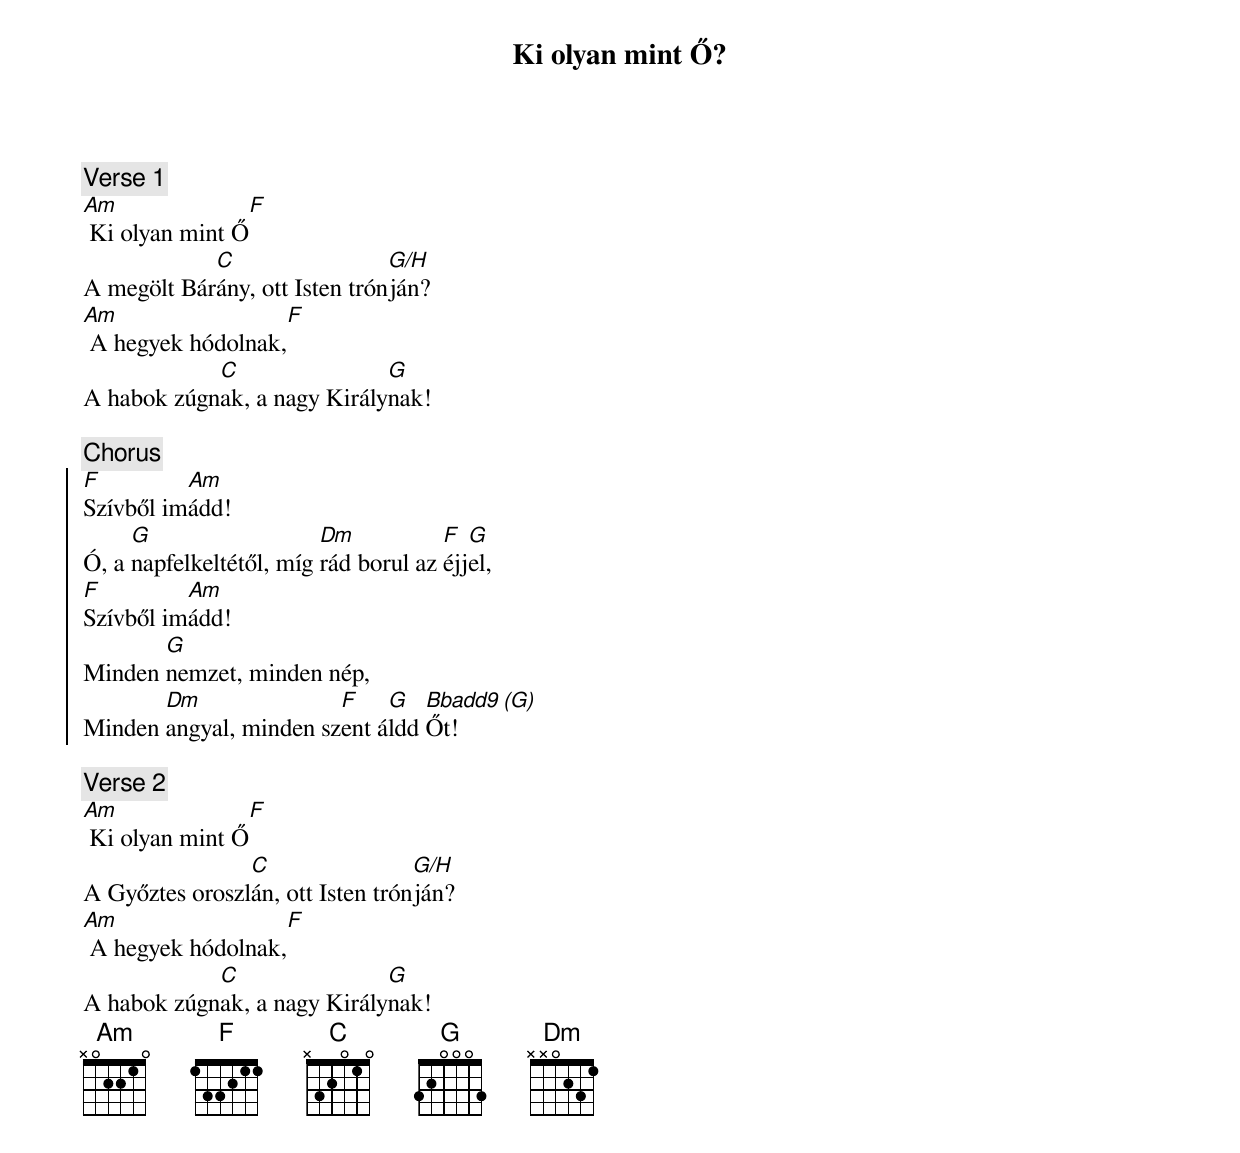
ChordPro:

{title: Ki olyan mint Ő?}
{subtitle: }


{c:Verse 1}
[Am] Ki olyan mint Ő[F]
A megölt Bár[C]ány, ott Isten trón[G/H]ján?
[Am] A hegyek hódolnak,[F]
A habok zúgn[C]ak, a nagy Király[G]nak!

{c:Chorus}
{soc}
[F]Szívből im[Am]ádd!
Ó, a [G]napfelkeltétől, míg [Dm]rád borul az [F]éjj[G]el,
[F]Szívből im[Am]ádd!
Minden [G]nemzet, minden nép,
Minden [Dm]angyal, minden sz[F]ent á[G]ldd [Bbadd9]Őt! [(G)]
{eoc}

{c:Verse 2}
[Am] Ki olyan mint Ő[F]
A Győztes oroszl[C]án, ott Isten trón[G/H]ján?
[Am] A hegyek hódolnak,[F]
A habok zúgn[C]ak, a nagy Király[G]nak!
